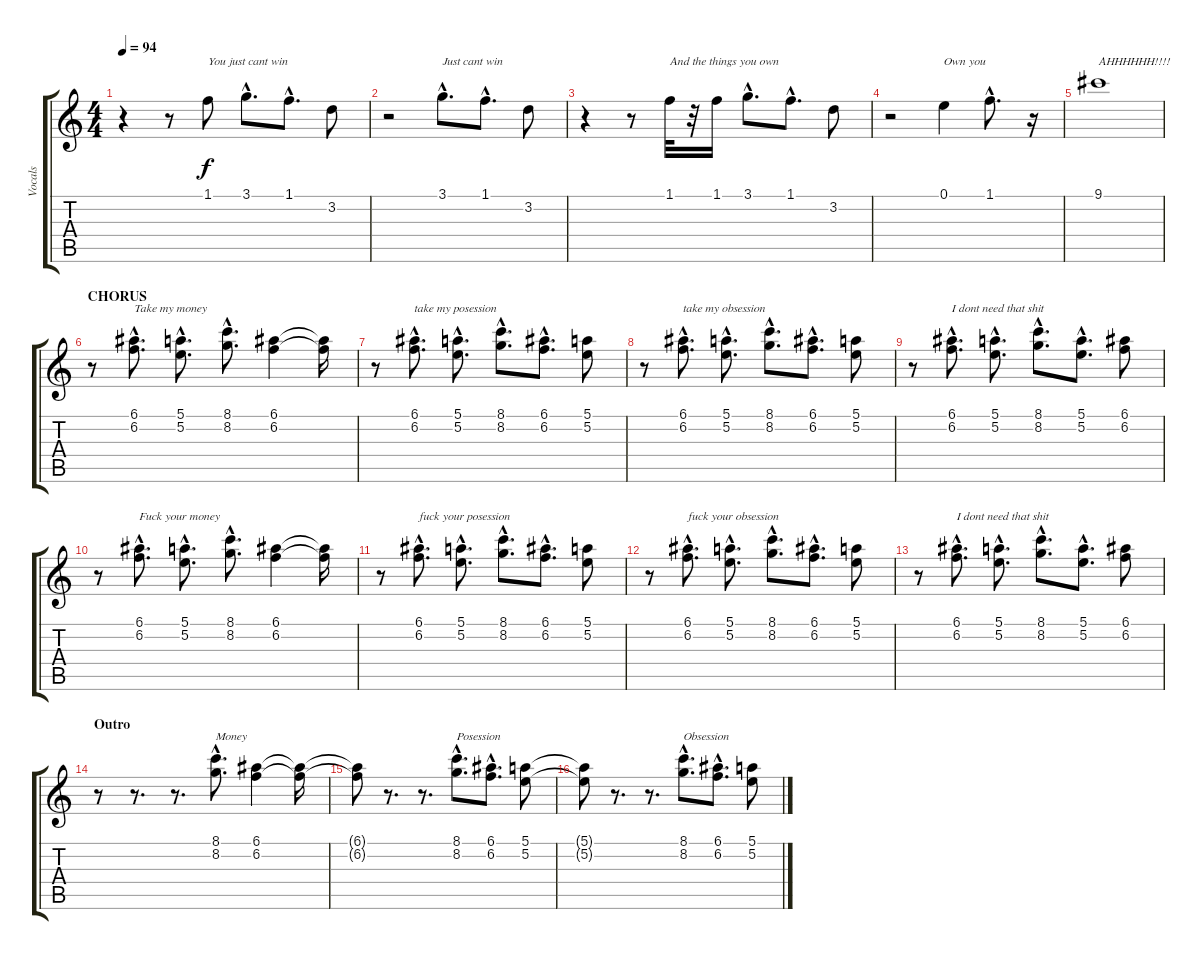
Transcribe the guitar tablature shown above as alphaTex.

\track ("Vocals" "Vocals") {instrument fretlessbass}
\staff {score tabs}
\tuning (E4 B3 G3 D3 A2 E2) {hide}
\ts (4 4)
\tempo 94
\clef g2
\ks c
r.4{dy f} r.8 1.1.8{txt "You just cant win"} 3.1{hac}.8{d} 1.1{hac}.8{d} 3.2.8 |
r.2 3.1{hac}.8{d txt "Just cant win"} 1.1{hac}.8{d} 3.2.8 |
r.4 r.8 1.1.32{txt "And the things you own"} r.32 1.1.16 3.1{hac}.8{d} 1.1{hac}.8{d} 3.2.8 |
r.2 0.1.4{txt "Own you"} 1.1{hac}.8{d} r.16 |
9.1.1{txt "AHHHHHH!!!!"} |
\section ("" "CHORUS")
r.8 (6.1{hac} 6.2{hac}).8{d txt "Take my money"} (5.1{hac} 5.2{hac}).8{d} (8.1{hac} 8.2{hac}).8{d} (6.1 6.2).4 (6.1{t} 6.2{t}).16 |
r.8 (6.1{hac} 6.2{hac}).8{d txt "take my posession"} (5.1{hac} 5.2{hac}).8{d} (8.1{hac} 8.2{hac}).8{d} (6.1{hac} 6.2{hac}).8{d} (5.1 5.2).8 |
r.8 (6.1{hac} 6.2{hac}).8{d txt "take my obsession"} (5.1{hac} 5.2{hac}).8{d} (8.1{hac} 8.2{hac}).8{d} (6.1{hac} 6.2{hac}).8{d} (5.1 5.2).8 |
r.8 (6.1{hac} 6.2{hac}).8{d txt "I dont need that shit"} (5.1{hac} 5.2{hac}).8{d} (8.1{hac} 8.2{hac}).8{d} (5.1{hac} 5.2{hac}).8{d} (6.1 6.2).8 |
r.8 (6.1{hac} 6.2{hac}).8{d txt "Fuck your money"} (5.1{hac} 5.2{hac}).8{d} (8.1{hac} 8.2{hac}).8{d} (6.1 6.2).4 (6.1{t} 6.2{t}).16 |
r.8 (6.1{hac} 6.2{hac}).8{d txt "fuck your posession"} (5.1{hac} 5.2{hac}).8{d} (8.1{hac} 8.2{hac}).8{d} (6.1{hac} 6.2{hac}).8{d} (5.1 5.2).8 |
r.8 (6.1{hac} 6.2{hac}).8{d txt "fuck your obsession"} (5.1{hac} 5.2{hac}).8{d} (8.1{hac} 8.2{hac}).8{d} (6.1{hac} 6.2{hac}).8{d} (5.1 5.2).8 |
r.8 (6.1{hac} 6.2{hac}).8{d txt "I dont need that shit"} (5.1{hac} 5.2{hac}).8{d} (8.1{hac} 8.2{hac}).8{d} (5.1{hac} 5.2{hac}).8{d} (6.1 6.2).8 |
\section ("" "Outro")
r.8 r.8{d} r.8{d} (8.1{hac} 8.2{hac}).8{d txt "Money"} (6.1 6.2).4 (6.1{t} 6.2{t}).16 |
(6.1{t} 6.2{t}).8 r.8{d} r.8{d} (8.1{hac} 8.2{hac}).8{d txt "Posession"} (6.1{hac} 6.2{hac}).8{d} (5.1 5.2).8 |
(5.1{t} 5.2{t}).8 r.8{d} r.8{d} (8.1{hac} 8.2{hac}).8{d txt "Obsession"} (6.1{hac} 6.2{hac}).8{d} (5.1 5.2).8
